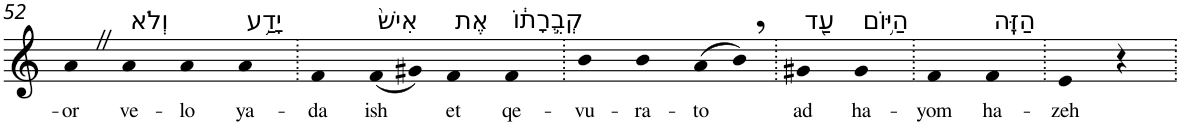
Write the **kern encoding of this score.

**kern	**text
*part1	*part1
*staff1	*staff1
*I"Piano	*
*I'Pno	*
!!LO:PB:g=z
*clefG2	*
*k[]	*
=52	=52
!	!LO:LY:b
4aZ	-or
!LO:TX:a:t=וְלֹא	!
!	!LO:LY:b
4a	ve-
!	!LO:LY:b
4a	-lo
!LO:TX:a:t=יָדַ֥ע	!
!	!LO:LY:b
4a	ya-
=53.	=53.
!	!LO:LY:b
4f	-da
!LO:TX:a:t=אִישׁ֙	!
!	!LO:LY:b
(8f	ish
8g#X)	.
!LO:TX:a:t=אֶת	!
!	!LO:LY:b
4f	et
!LO:TX:a:t=קְבֻ֣רָת֔וֹ	!
!	!LO:LY:b
4f	qe-
=54.	=54.
!	!LO:LY:b
4b	-vu-
!	!LO:LY:b
4b	-ra-
!	!LO:LY:b
(8a	-to
8b,)	.
=55.	=55.
!LO:TX:a:t=עַ֖ד	!
!	!LO:LY:b
4g#X	ad
!LO:TX:a:t=הַיּ֥וֹם	!
!	!LO:LY:b
4g#	ha-
=56.	=56.
!	!LO:LY:b
4f	-yom
!LO:TX:a:t=הַזֶּֽה	!
!	!LO:LY:b
4f	ha-
=57.	=57.
!	!LO:LY:b
4e	-zeh
4r	.
=.	=.
*-	*-
